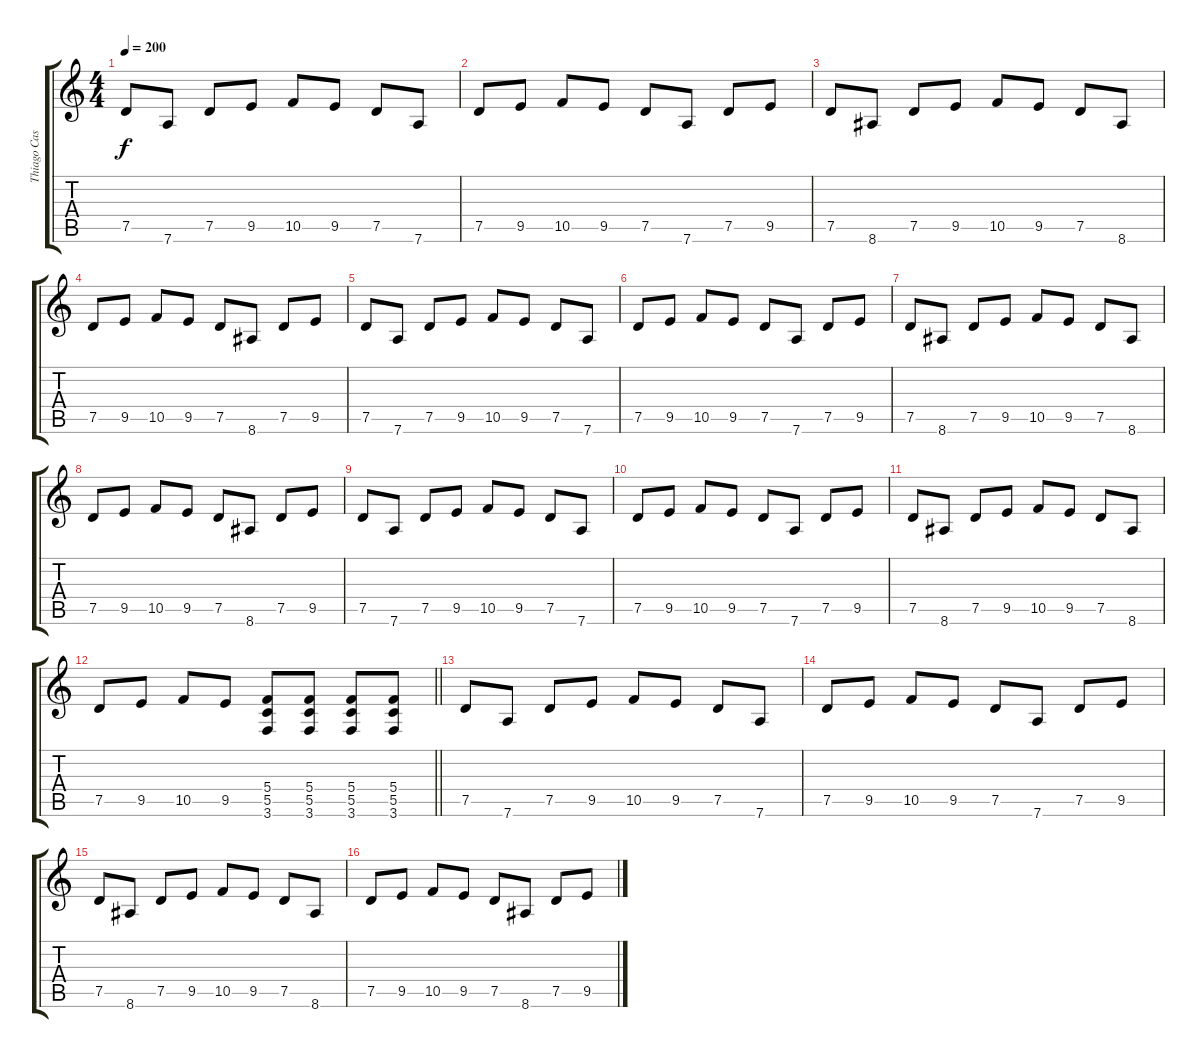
\track ("Thiago Castro" "Thiago Cas") {instrument distortionguitar}
\staff {score tabs}
\tuning (D4 A3 F3 C3 G2 D2) {hide}
\ts (4 4)
\tempo 200
\clef g2
\ks c
7.5.8{dy f} 7.6.8 7.5.8 9.5.8 10.5.8 9.5.8 7.5.8 7.6.8 |
7.5.8 9.5.8 10.5.8 9.5.8 7.5.8 7.6.8 7.5.8 9.5.8 |
7.5.8 8.6.8 7.5.8 9.5.8 10.5.8 9.5.8 7.5.8 8.6.8 |
7.5.8 9.5.8 10.5.8 9.5.8 7.5.8 8.6.8 7.5.8 9.5.8 |
7.5.8 7.6.8 7.5.8 9.5.8 10.5.8 9.5.8 7.5.8 7.6.8 |
7.5.8 9.5.8 10.5.8 9.5.8 7.5.8 7.6.8 7.5.8 9.5.8 |
7.5.8 8.6.8 7.5.8 9.5.8 10.5.8 9.5.8 7.5.8 8.6.8 |
7.5.8 9.5.8 10.5.8 9.5.8 7.5.8 8.6.8 7.5.8 9.5.8 |
7.5.8 7.6.8 7.5.8 9.5.8 10.5.8 9.5.8 7.5.8 7.6.8 |
7.5.8 9.5.8 10.5.8 9.5.8 7.5.8 7.6.8 7.5.8 9.5.8 |
7.5.8 8.6.8 7.5.8 9.5.8 10.5.8 9.5.8 7.5.8 8.6.8 |
\barLineRight lightlight
7.5.8 9.5.8 10.5.8 9.5.8 (5.4 5.5 3.6).8 (5.4 5.5 3.6).8 (5.4 5.5 3.6).8 (5.4 5.5 3.6).8 |
7.5.8 7.6.8 7.5.8 9.5.8 10.5.8 9.5.8 7.5.8 7.6.8 |
7.5.8 9.5.8 10.5.8 9.5.8 7.5.8 7.6.8 7.5.8 9.5.8 |
7.5.8 8.6.8 7.5.8 9.5.8 10.5.8 9.5.8 7.5.8 8.6.8 |
7.5.8 9.5.8 10.5.8 9.5.8 7.5.8 8.6.8 7.5.8 9.5.8
